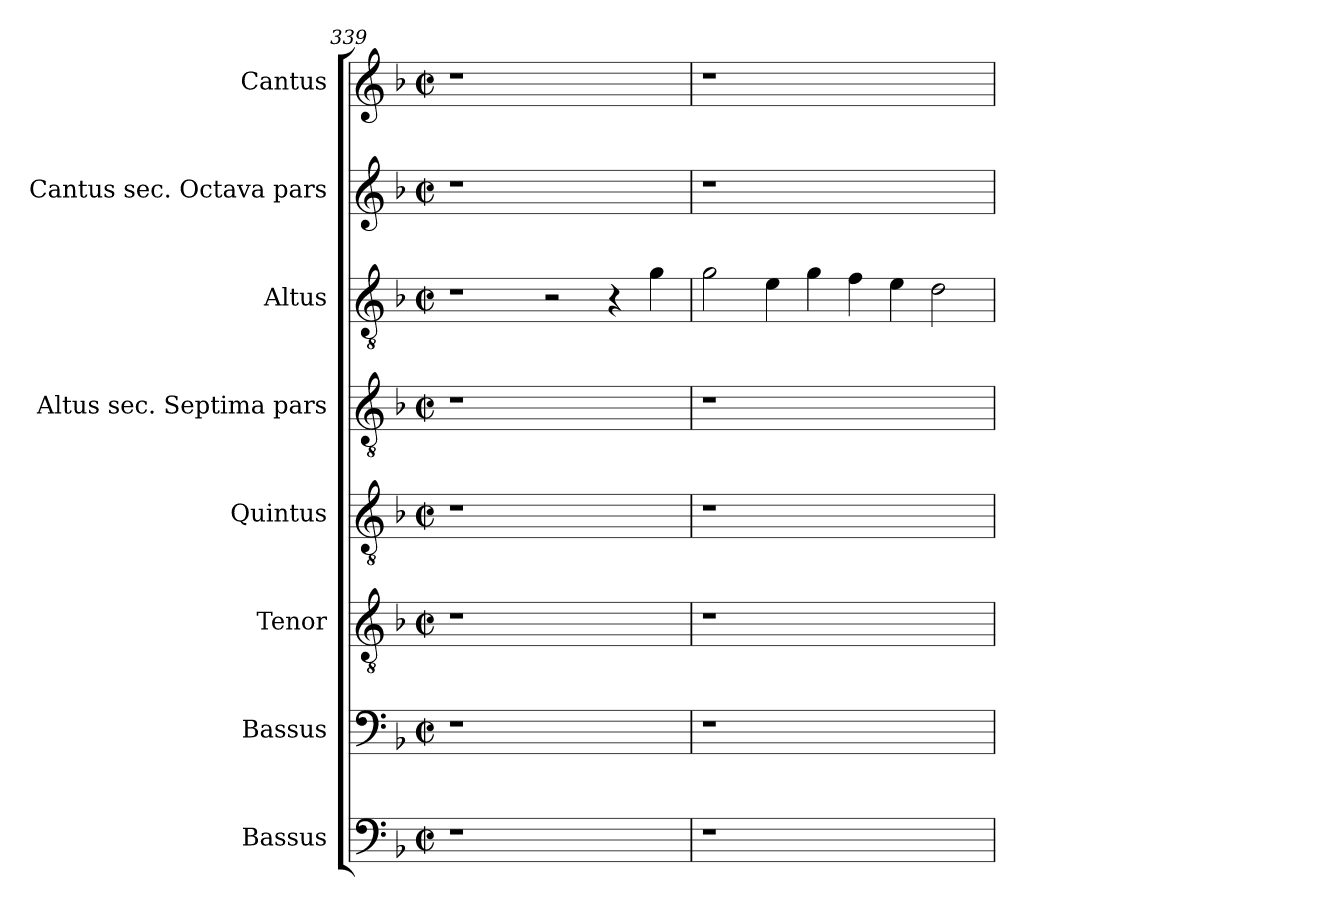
**kern	**kern	**kern	**kern	**kern	**kern	**kern	**kern
*part8	*part7	*part6	*part5	*part4	*part3	*part2	*part1
*staff8	*staff7	*staff6	*staff5	*staff4	*staff3	*staff2	*staff1
*I"Bassus	*I"Bassus	*I"Tenor	*I"Quintus	*I"Altus sec. Septima pars	*I"Altus	*I"Cantus sec. Octava pars	*I"Cantus
*	*I'Bassus	*I'Tenor	*I'Quintus	*	*I'Altus	*	*I'Cantus
!!LO:LB:g=z
*clefF4	*clefF4	*clefGv2	*clefGv2	*clefGv2	*clefGv2	*clefG2	*clefG2
*k[b-]	*k[b-]	*k[b-]	*k[b-]	*k[b-]	*k[b-]	*k[b-]	*k[b-]
*F:	*F:	*F:	*F:	*F:	*F:	*F:	*F:
*M2/2	*M2/2	*M2/2	*M2/2	*M2/2	*M2/2	*M2/2	*M2/2
*met(c|)	*met(c|)	*met(c|)	*met(c|)	*met(c|)	*met(c|)	*met(c|)	*met(c|)
=339	=339	=339	=339	=339	=339	=339	=339
1r	1r	1r	1r	1r	1r	1r	1r
1ryy	1ryy	1ryy	1ryy	1ryy	2r	1ryy	1ryy
.	.	.	.	.	4r	.	.
.	.	.	.	.	4g\	.	.
=340	=340	=340	=340	=340	=340	=340	=340
1r	1r	1r	1r	1r	2g\	1r	1r
.	.	.	.	.	4e\	.	.
.	.	.	.	.	4g\	.	.
1ryy	1ryy	1ryy	1ryy	1ryy	4f\	1ryy	1ryy
.	.	.	.	.	4e\	.	.
.	.	.	.	.	2d\	.	.
=	=	=	=	=	=	=	=
*-	*-	*-	*-	*-	*-	*-	*-
